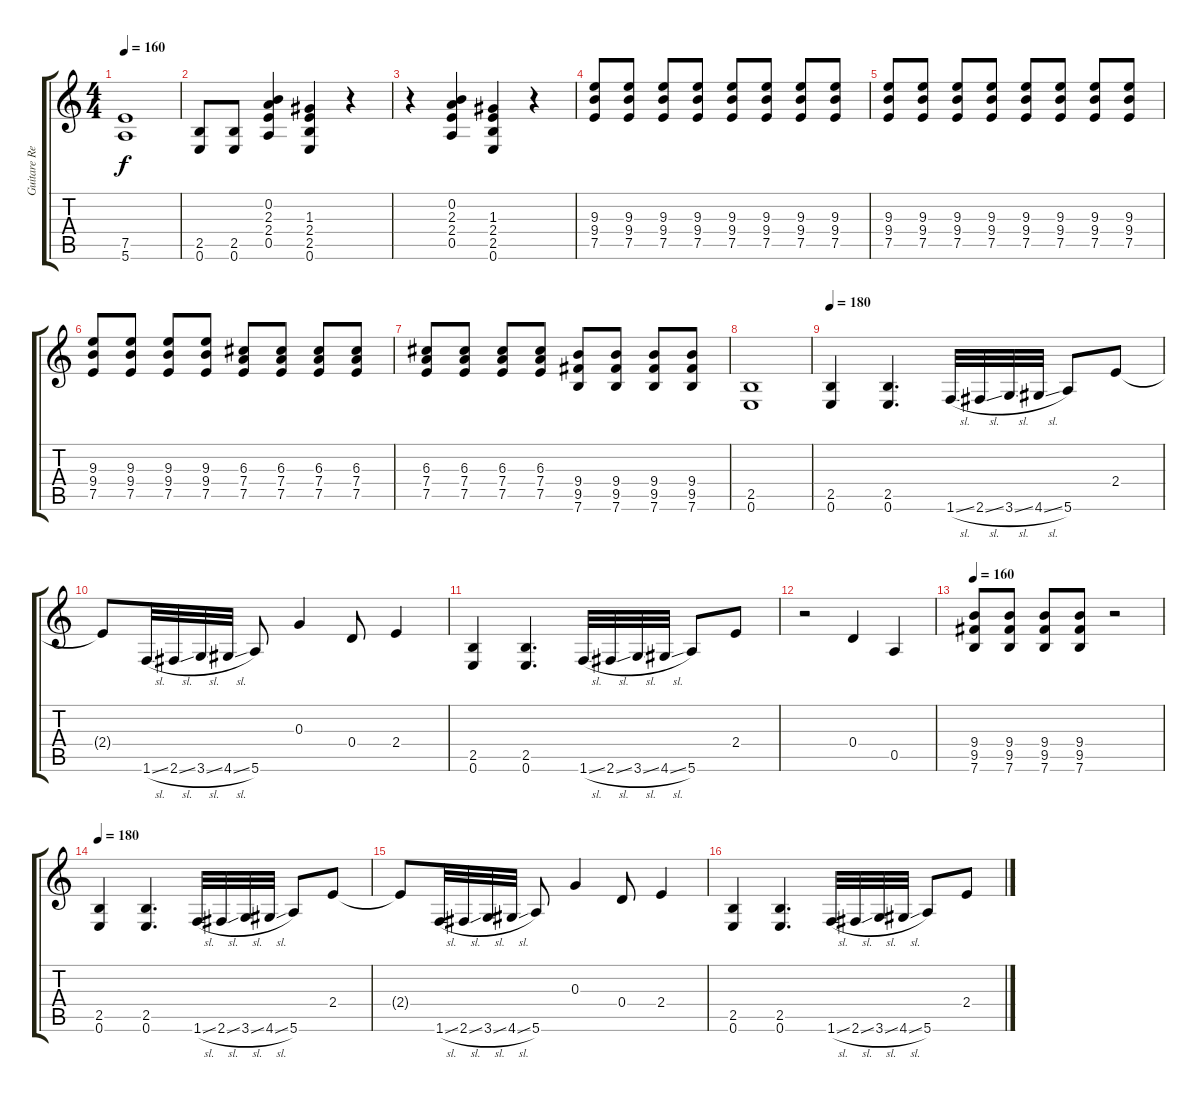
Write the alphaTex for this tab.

\track ("Guitare Regen LaChance" "Guitare Re") {instrument overdrivenguitar}
\staff {score tabs}
\tuning (E4 B3 G3 D3 A2 E2) {hide}
\ts (4 4)
\tempo 160
\clef g2
\ks c
(7.5 5.6).1{dy f} |
(2.5 0.6).8 (2.5 0.6).8 (0.2 2.3 2.4 0.5).4 (1.3 2.4 2.5 0.6).4 r.4 |
r.4 (0.2 2.3 2.4 0.5).4 (1.3 2.4 2.5 0.6).4 r.4 |
(9.3 9.4 7.5).8 (9.3 9.4 7.5).8 (9.3 9.4 7.5).8 (9.3 9.4 7.5).8 (9.3 9.4 7.5).8 (9.3 9.4 7.5).8 (9.3 9.4 7.5).8 (9.3 9.4 7.5).8 |
(9.3 9.4 7.5).8 (9.3 9.4 7.5).8 (9.3 9.4 7.5).8 (9.3 9.4 7.5).8 (9.3 9.4 7.5).8 (9.3 9.4 7.5).8 (9.3 9.4 7.5).8 (9.3 9.4 7.5).8 |
(9.3 9.4 7.5).8 (9.3 9.4 7.5).8 (9.3 9.4 7.5).8 (9.3 9.4 7.5).8 (6.3 7.4 7.5).8 (6.3 7.4 7.5).8 (6.3 7.4 7.5).8 (6.3 7.4 7.5).8 |
(6.3 7.4 7.5).8 (6.3 7.4 7.5).8 (6.3 7.4 7.5).8 (6.3 7.4 7.5).8 (9.4 9.5 7.6).8 (9.4 9.5 7.6).8 (9.4 9.5 7.6).8 (9.4 9.5 7.6).8 |
(2.5 0.6).1 |
\tempo 180
(2.5 0.6).4 (2.5 0.6).4{d} 1.6{sl}.32 2.6{sl}.32 3.6{sl}.32 4.6{sl}.32 5.6.8 2.4.8 |
2.4{t}.8 1.6{sl}.32 2.6{sl}.32 3.6{sl}.32 4.6{sl}.32 5.6.8 0.3.4 0.4.8 2.4.4 |
(2.5 0.6).4 (2.5 0.6).4{d} 1.6{sl}.32 2.6{sl}.32 3.6{sl}.32 4.6{sl}.32 5.6.8 2.4.8 |
r.2 0.4.4 0.5.4 |
\tempo 160
(9.4 9.5 7.6).8 (9.4 9.5 7.6).8 (9.4 9.5 7.6).8 (9.4 9.5 7.6).8 r.2 |
\tempo 180
(2.5 0.6).4 (2.5 0.6).4{d} 1.6{sl}.32 2.6{sl}.32 3.6{sl}.32 4.6{sl}.32 5.6.8 2.4.8 |
2.4{t}.8 1.6{sl}.32 2.6{sl}.32 3.6{sl}.32 4.6{sl}.32 5.6.8 0.3.4 0.4.8 2.4.4 |
(2.5 0.6).4 (2.5 0.6).4{d} 1.6{sl}.32 2.6{sl}.32 3.6{sl}.32 4.6{sl}.32 5.6.8 2.4.8
